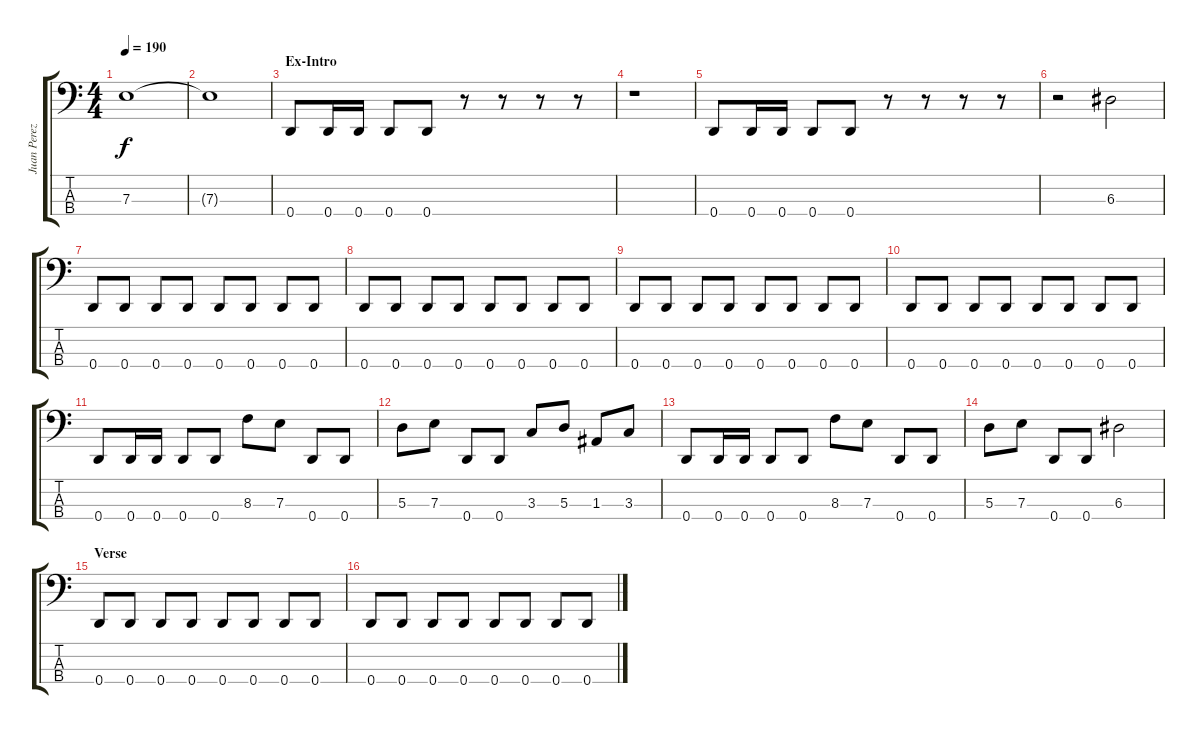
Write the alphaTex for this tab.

\track ("Juan Perez" "Juan Perez") {instrument electricbassfinger}
\staff {score tabs}
\tuning (G2 D2 A1 D1) {hide}
\ts (4 4)
\tempo 190
\clef f4
\ks c
7.3{t}.1{dy f} |
7.3{t}.1 |
\section ("" "Ex-Intro")
0.4.8 0.4.16 0.4.16 0.4.8 0.4.8 r.8 r.8 r.8 r.8 |
r.1 |
0.4.8 0.4.16 0.4.16 0.4.8 0.4.8 r.8 r.8 r.8 r.8 |
r.2 6.3.2 |
0.4.8 0.4.8 0.4.8 0.4.8 0.4.8 0.4.8 0.4.8 0.4.8 |
0.4.8 0.4.8 0.4.8 0.4.8 0.4.8 0.4.8 0.4.8 0.4.8 |
0.4.8 0.4.8 0.4.8 0.4.8 0.4.8 0.4.8 0.4.8 0.4.8 |
0.4.8 0.4.8 0.4.8 0.4.8 0.4.8 0.4.8 0.4.8 0.4.8 |
0.4.8 0.4.16 0.4.16 0.4.8 0.4.8 8.3.8 7.3.8 0.4.8 0.4.8 |
5.3.8 7.3.8 0.4.8 0.4.8 3.3.8 5.3.8 1.3.8 3.3.8 |
0.4.8 0.4.16 0.4.16 0.4.8 0.4.8 8.3.8 7.3.8 0.4.8 0.4.8 |
5.3.8 7.3.8 0.4.8 0.4.8 6.3.2 |
\section ("" "Verse")
0.4.8 0.4.8 0.4.8 0.4.8 0.4.8 0.4.8 0.4.8 0.4.8 |
0.4.8 0.4.8 0.4.8 0.4.8 0.4.8 0.4.8 0.4.8 0.4.8
